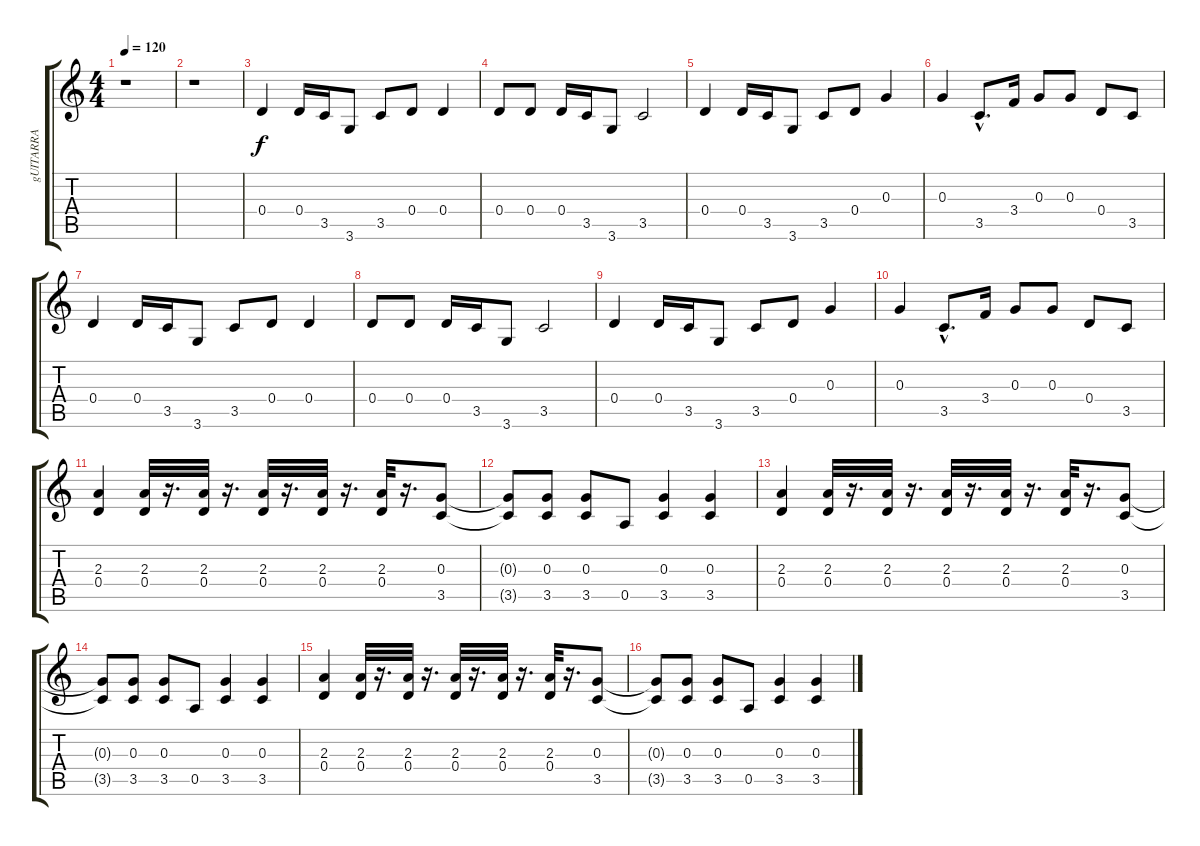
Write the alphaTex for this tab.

\track ("gUITARRA" "gUITARRA") {instrument distortionguitar}
\staff {score tabs}
\tuning (E4 B3 G3 D3 A2 E2) {hide}
\ts (4 4)
\tempo 120
\clef g2
\ks c
r.1{dy f instrument distortionguitar} |
r.1 |
0.4.4 0.4.16 3.5.16 3.6.8 3.5.8 0.4.8 0.4.4 |
0.4.8 0.4.8 0.4.16 3.5.16 3.6.8 3.5.2 |
0.4.4 0.4.16 3.5.16 3.6.8 3.5.8 0.4.8 0.3.4 |
0.3.4 3.5{hac}.8{d} 3.4.16 0.3.8 0.3.8 0.4.8 3.5.8 |
0.4.4 0.4.16 3.5.16 3.6.8 3.5.8 0.4.8 0.4.4 |
0.4.8 0.4.8 0.4.16 3.5.16 3.6.8 3.5.2 |
0.4.4 0.4.16 3.5.16 3.6.8 3.5.8 0.4.8 0.3.4 |
0.3.4 3.5{hac}.8{d} 3.4.16 0.3.8 0.3.8 0.4.8 3.5.8 |
(2.3 0.4).4 (2.3 0.4).32 r.16{d} (2.3 0.4).32 r.16{d} (2.3 0.4).32 r.16{d} (2.3 0.4).32 r.16{d} (2.3 0.4).32 r.16{d} (0.3 3.5).8 |
(0.3{t} 3.5{t}).8 (0.3 3.5).8 (0.3 3.5).8 0.5.8 (0.3 3.5).4 (0.3 3.5).4 |
(2.3 0.4).4 (2.3 0.4).32 r.16{d} (2.3 0.4).32 r.16{d} (2.3 0.4).32 r.16{d} (2.3 0.4).32 r.16{d} (2.3 0.4).32 r.16{d} (0.3 3.5).8 |
(0.3{t} 3.5{t}).8 (0.3 3.5).8 (0.3 3.5).8 0.5.8 (0.3 3.5).4 (0.3 3.5).4 |
(2.3 0.4).4 (2.3 0.4).32 r.16{d} (2.3 0.4).32 r.16{d} (2.3 0.4).32 r.16{d} (2.3 0.4).32 r.16{d} (2.3 0.4).32 r.16{d} (0.3 3.5).8 |
(0.3{t} 3.5{t}).8 (0.3 3.5).8 (0.3 3.5).8 0.5.8 (0.3 3.5).4 (0.3 3.5).4
